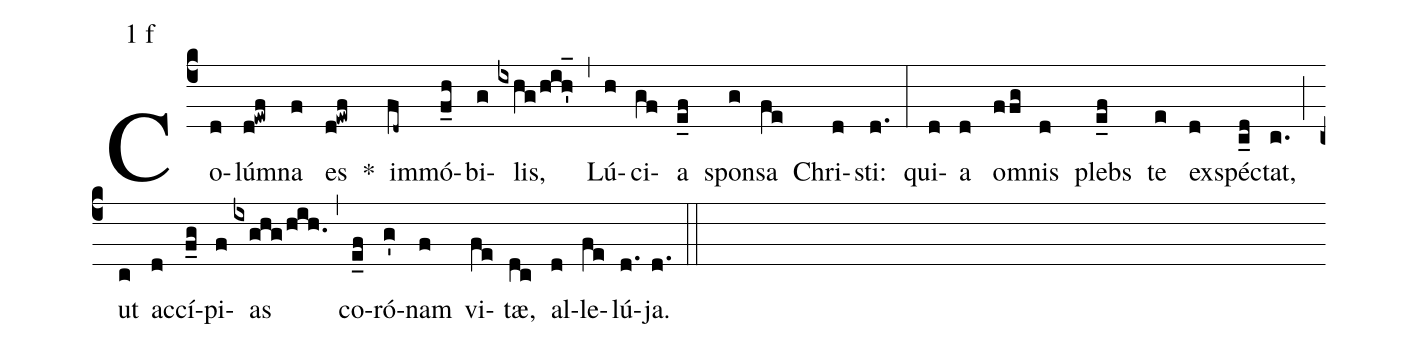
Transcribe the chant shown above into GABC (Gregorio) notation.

mode:1 f;
%%
(c4) Co(d)lú(d!ewf)mna(f) es(d!ewf) *() im(fd~)mó(f_h)bi(g)lis,(ixhg/hih'_1) (,) Lú(h)ci(gf)a(e_f) spon(g)sa(fe) Chri(d)sti:(d.) (:) qui(d)a(d) o(ffg)mnis(d) plebs(e_f) te(e) ex(d)spé(c_d)ctat,(c.) (;) ut(c) ac(d)cí(f_g)pi(f)as(ixghg/hih.) (,) co(e_f)ró(g')nam(f) vi(fe)tæ,(dc) al(d)le(fe)lú(d.)ja.(d.) (::)
